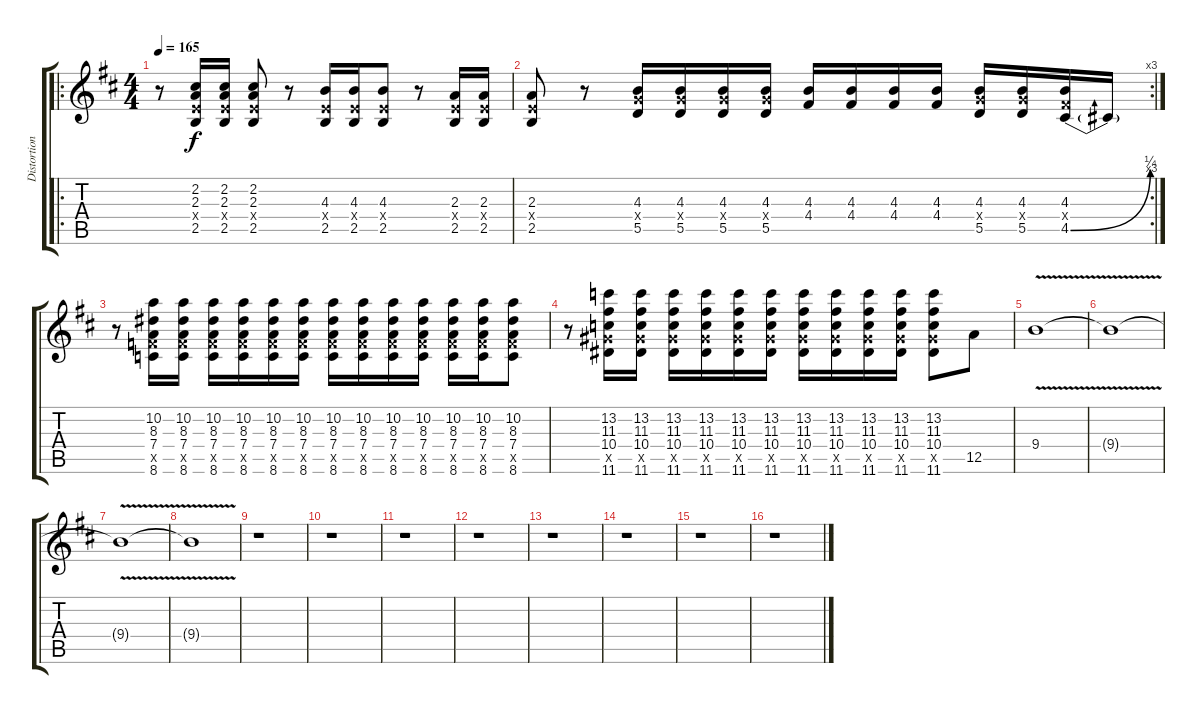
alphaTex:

\track ("Distortion" "Distortion") {instrument distortionguitar}
\staff {score tabs}
\tuning (E4 B3 G3 D3 A2 E2) {hide}
\ro
\ts (4 4)
\tempo 165
\clef g2
\ks d
r.8{dy f} (2.2 2.3 2.4{x} 2.5).16 (2.2 2.3 2.4{x} 2.5).16 (2.2 2.3 2.4{x} 2.5).8 r.8 (4.3 2.4{x} 2.5).16 (4.3 2.4{x} 2.5).16 (4.3 2.4{x} 2.5).8 r.8 (2.3 2.4{x} 2.5).16 (2.3 2.4{x} 2.5).16 |
\rc 3
(2.3 2.4{x} 2.5).8 r.8 (4.3 5.4{x} 5.5).16 (4.3 5.4{x} 5.5).16 (4.3 5.4{x} 5.5).16 (4.3 5.4{x} 5.5).16 (4.3 4.4).16 (4.3 4.4).16 (4.3 4.4).16 (4.3 4.4).16 (4.3 5.4{x} 5.5).16 (4.3 5.4{x} 5.5).16 (4.3 4.4{x} 4.5{be (bend 0 0 60 1)}).16 4.5{t}.16 |
r.8 (10.2 8.3 7.4 8.5{x} 8.6).16 (10.2 8.3 7.4 8.5{x} 8.6).16 (10.2 8.3 7.4 8.5{x} 8.6).16 (10.2 8.3 7.4 8.5{x} 8.6).16 (10.2 8.3 7.4 8.5{x} 8.6).16 (10.2 8.3 7.4 8.5{x} 8.6).16 (10.2 8.3 7.4 8.5{x} 8.6).16 (10.2 8.3 7.4 8.5{x} 8.6).16 (10.2 8.3 7.4 8.5{x} 8.6).16 (10.2 8.3 7.4 8.5{x} 8.6).16 (10.2 8.3 7.4 8.5{x} 8.6).16 (10.2 8.3 7.4 8.5{x} 8.6).16 (10.2 8.3 7.4 8.5{x} 8.6).8 |
r.8 (13.2 11.3 10.4 11.5{x} 11.6).16 (13.2 11.3 10.4 11.5{x} 11.6).16 (13.2 11.3 10.4 11.5{x} 11.6).16 (13.2 11.3 10.4 11.5{x} 11.6).16 (13.2 11.3 10.4 11.5{x} 11.6).16 (13.2 11.3 10.4 11.5{x} 11.6).16 (13.2 11.3 10.4 11.5{x} 11.6).16 (13.2 11.3 10.4 11.5{x} 11.6).16 (13.2 11.3 10.4 11.5{x} 11.6).16 (13.2 11.3 10.4 11.5{x} 11.6).16 (13.2 11.3 10.4 11.5{x} 11.6).8 12.5.8 |
9.4{v}.1 |
9.4{v t}.1 |
9.4{v t}.1 |
9.4{v t}.1 |
r.1 |
r.1 |
r.1 |
r.1 |
r.1 |
r.1 |
r.1 |
r.1
